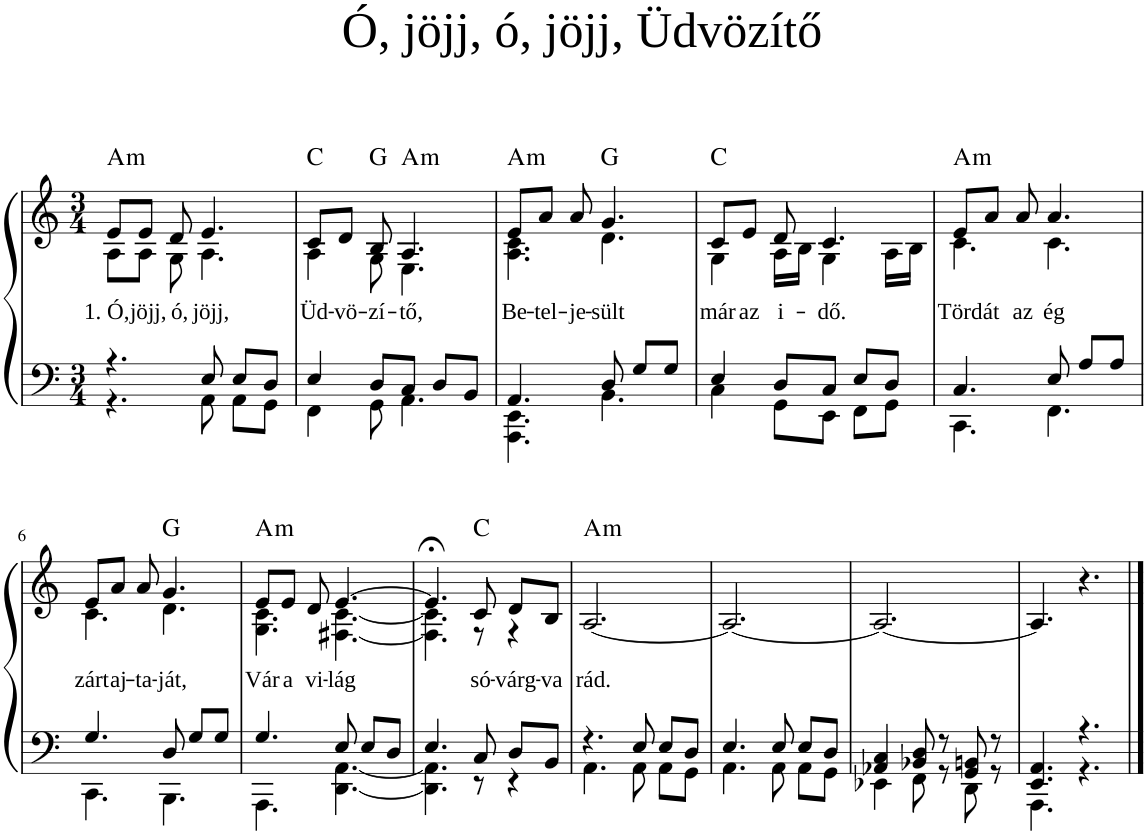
**kern	**kern	**text	**harte
*part1	*part1	*part1	*part1
*staff2	*staff1	*staff1	*
*I"Piano	*	*	*
*I'Pno	*	*	*
*clefF4	*clefG2	*	*
*k[]	*k[]	*	*
*M3/4	*M3/4	*	*
=1	=1	=1	=1
*^	*	*	*
!	!	!	!LO:LY:b	!LO:H:kt=m
*	*	*^	*	*
4.r	4.r	8e/L	8A\L	1. Ó,	A:min
!	!	!	!	!LO:LY:b	!
.	.	8e/J	8A\J	jöjj,	.
!	!	!	!	!LO:LY:b	!
.	.	8d/	8G\	ó,	.
!	!	!	!	!LO:LY:b	!
8E/	8AA\	4.e/	4.A\	jöjj,	.
8E/L	8AA\L	.	.	.	.
8D/J	8GG\J	.	.	.	.
=2	=2	=2	=2	=2	=2
!	!	!	!	!LO:LY:b	!LO:H:kt=N.C.
4E/	4FF\	8c/L	4A\	Üd-	N
!	!	!	!	!LO:LY:b	!
.	.	8d/J	.	-vö-	.
!	!	!	!	!LO:LY:b	!LO:H:kt=N.C.
8D/L	8GG\	8B/	8G\	-zí-	N
!	!	!	!	!LO:LY:b	!LO:H:kt=m
8C/J	4.AA\	4.A/	4.E\	-tő,	A:min
8D/L	.	.	.	.	.
8BB/J	.	.	.	.	.
=3	=3	=3	=3	=3	=3
!	!	!	!	!LO:LY:b	!LO:H:kt=m
4.AA/	4.AAA\ 4.EE\	8e/L	4.A\ 4.c\	Be-	A:min
!	!	!	!	!LO:LY:b	!
.	.	8a/J	.	-tel-	.
!	!	!	!	!LO:LY:b	!
.	.	8a/	.	-je-	.
!	!	!	!	!LO:LY:b	!LO:H:kt=N.C.
8D/	4.BB\	4.g/	4.d\	-sült	N
8G/L	.	.	.	.	.
8G/J	.	.	.	.	.
=4	=4	=4	=4	=4	=4
!	!	!	!	!LO:LY:b	!LO:H:kt=N.C.
4E/	4C\	8c/L	4G\	már	N
!	!	!	!	!LO:LY:b	!
.	.	8e/J	.	az	.
!	!	!	!	!LO:LY:b	!
8D/L	8GG\L	8d/	16A\LL	i-	.
.	.	.	16B\JJ	.	.
!	!	!	!	!LO:LY:b	!
8C/J	8EE\J	4.c/	4G\	-dő.	.
8E/L	8FF\L	.	.	.	.
8D/J	8GG\J	.	16A\LL	.	.
.	.	.	16B\JJ	.	.
=5	=5	=5	=5	=5	=5
!	!	!	!	!LO:LY:b	!LO:H:kt=m
4.C/	4.CC\	8e/L	4.c\	Törd	A:min
!	!	!	!	!LO:LY:b	!
.	.	8a/J	.	át	.
!	!	!	!	!LO:LY:b	!
.	.	8a/	.	az	.
!	!	!	!	!LO:LY:b	!
8E/	4.FF\	4.a/	4.c\	ég	.
8A/L	.	.	.	.	.
8A/J	.	.	.	.	.
!!LO:LB:g=z	!!
=6	=6	=6	=6	=6	=6
!	!	!	!	!LO:LY:b	!
4.G/	4.CC\	8e/L	4.c\	zárt	.
!	!	!	!	!LO:LY:b	!
.	.	8a/J	.	aj-	.
!	!	!	!	!LO:LY:b	!
.	.	8a/	.	-ta-	.
!	!	!	!	!LO:LY:b	!LO:H:kt=N.C.
8D/	4.BBB\	4.g/	4.d\	-ját,	N
8G/L	.	.	.	.	.
8G/J	.	.	.	.	.
=7	=7	=7	=7	=7	=7
!	!	!	!	!LO:LY:b	!LO:H:kt=m
4.G/	4.AAA\	8e/L	4.G\ 4.c\	Vár	A:min
!	!	!	!	!LO:LY:b	!
.	.	8e/J	.	a	.
!	!	!	!	!LO:LY:b	!
.	.	8d/	.	vi-	.
!	!	!	!	!LO:LY:b	!
8E/	[4.DD\ [4.AA\	[4.e/	[4.F#X\ [4.c\	-lág	.
8E/L	.	.	.	.	.
8D/J	.	.	.	.	.
=8	=8	=8	=8	=8	=8
4.E/	4.DD\] 4.AA\]	4.e;</]	4.F#\] 4.c\]	.	.
!	!	!	!	!LO:LY:b	!LO:H:kt=N.C.
8C/	8r	8c/	8r	só-	N
!	!	!	!	!LO:LY:b	!
8D/L	4r	8d/L	4r	-várg-	.
!	!	!	!	!LO:LY:b	!
8BB/J	.	8B/J	.	-va	.
*	*	*v	*v	*	*
=9	=9	=9	=9	=9
!	!	!	!LO:LY:b	!LO:H:kt=m
4.r	4.AA\	[2.A/	rád.	A:min
8E/	8AA\	.	.	.
8E/L	8AA\L	.	.	.
8D/J	8GG\J	.	.	.
=10	=10	=10	=10	=10
4.E/	4.AA\	2.A/_	.	.
8E/	8AA\	.	.	.
8E/L	8AA\L	.	.	.
8D/J	8GG\J	.	.	.
=11	=11	=11	=11	=11
4AA-X/ 4C/	4EE-X\	2.A/_	.	.
8BB-X/ 8D/	8FF\	.	.	.
8r	8r	.	.	.
8GG/ 8BBn/	8DD\	.	.	.
8r	8r	.	.	.
=12	=12	=12	=12	=12
4.EE/ 4.AA/	4.AAA\	4.A/]	.	.
4.r	4.r	4.r	.	.
*v	*v	*	*	*
==	==	==	==
*-	*-	*-	*-
